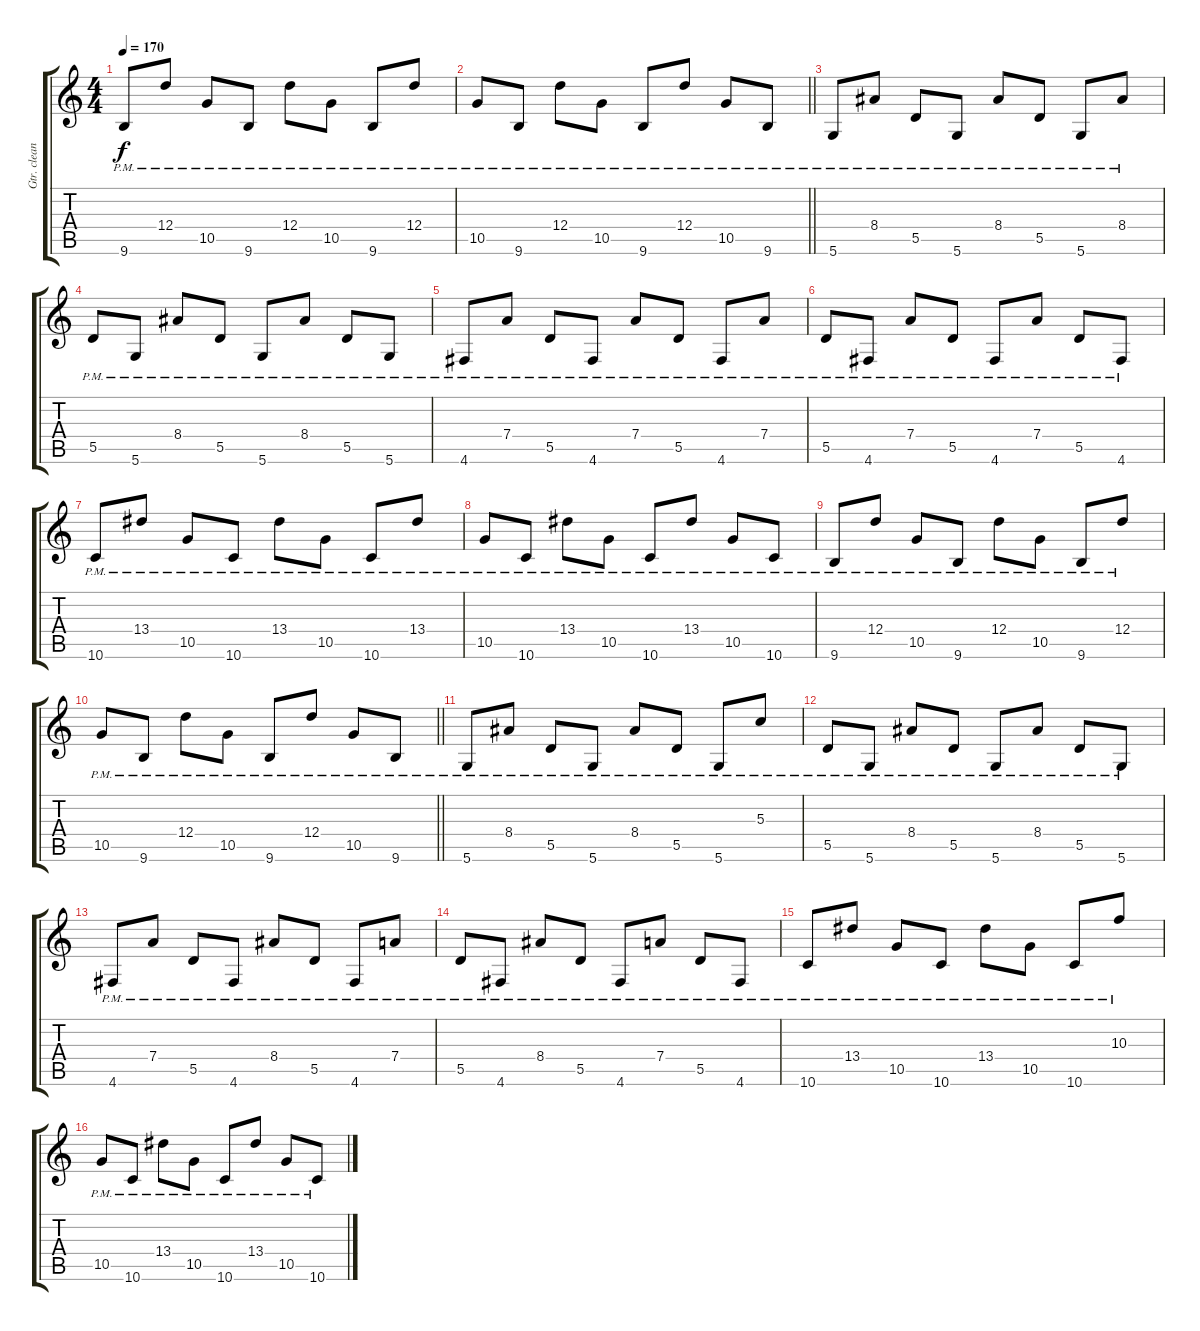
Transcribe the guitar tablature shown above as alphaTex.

\track ("Gtr. clean" "Gtr. clean") {instrument electricguitarmuted}
\staff {score tabs}
\tuning (D4 A3 G3 D3 A2 D2) {hide}
\ts (4 4)
\tempo 170
\clef g2
\ks c
9.6{pm}.8{dy f} 12.4{pm}.8 10.5{pm}.8 9.6{pm}.8 12.4{pm}.8 10.5{pm}.8 9.6{pm}.8 12.4{pm}.8 |
\barLineRight lightlight
10.5{pm}.8 9.6{pm}.8 12.4{pm}.8 10.5{pm}.8 9.6{pm}.8 12.4{pm}.8 10.5{pm}.8 9.6{pm}.8 |
5.6{pm}.8 8.4{pm}.8 5.5{pm}.8 5.6{pm}.8 8.4{pm}.8 5.5{pm}.8 5.6{pm}.8 8.4{pm}.8 |
5.5{pm}.8 5.6{pm}.8 8.4{pm}.8 5.5{pm}.8 5.6{pm}.8 8.4{pm}.8 5.5{pm}.8 5.6{pm}.8 |
4.6{pm}.8 7.4{pm}.8 5.5{pm}.8 4.6{pm}.8 7.4{pm}.8 5.5{pm}.8 4.6{pm}.8 7.4{pm}.8 |
5.5{pm}.8 4.6{pm}.8 7.4{pm}.8 5.5{pm}.8 4.6{pm}.8 7.4{pm}.8 5.5{pm}.8 4.6{pm}.8 |
10.6{pm}.8 13.4{pm}.8 10.5{pm}.8 10.6{pm}.8 13.4{pm}.8 10.5{pm}.8 10.6{pm}.8 13.4{pm}.8 |
10.5{pm}.8 10.6{pm}.8 13.4{pm}.8 10.5{pm}.8 10.6{pm}.8 13.4{pm}.8 10.5{pm}.8 10.6{pm}.8 |
9.6{pm}.8 12.4{pm}.8 10.5{pm}.8 9.6{pm}.8 12.4{pm}.8 10.5{pm}.8 9.6{pm}.8 12.4{pm}.8 |
\barLineRight lightlight
10.5{pm}.8 9.6{pm}.8 12.4{pm}.8 10.5{pm}.8 9.6{pm}.8 12.4{pm}.8 10.5{pm}.8 9.6{pm}.8 |
5.6{pm}.8 8.4{pm}.8 5.5{pm}.8 5.6{pm}.8 8.4{pm}.8 5.5{pm}.8 5.6{pm}.8 5.3{pm}.8 |
5.5{pm}.8 5.6{pm}.8 8.4{pm}.8 5.5{pm}.8 5.6{pm}.8 8.4{pm}.8 5.5{pm}.8 5.6{pm}.8 |
4.6{pm}.8 7.4{pm}.8 5.5{pm}.8 4.6{pm}.8 8.4{pm}.8 5.5{pm}.8 4.6{pm}.8 7.4{pm}.8 |
5.5{pm}.8 4.6{pm}.8 8.4{pm}.8 5.5{pm}.8 4.6{pm}.8 7.4{pm}.8 5.5{pm}.8 4.6{pm}.8 |
10.6{pm}.8 13.4{pm}.8 10.5{pm}.8 10.6{pm}.8 13.4{pm}.8 10.5{pm}.8 10.6{pm}.8 10.3{pm}.8 |
10.5{pm}.8 10.6{pm}.8 13.4{pm}.8 10.5{pm}.8 10.6{pm}.8 13.4{pm}.8 10.5{pm}.8 10.6{pm}.8
